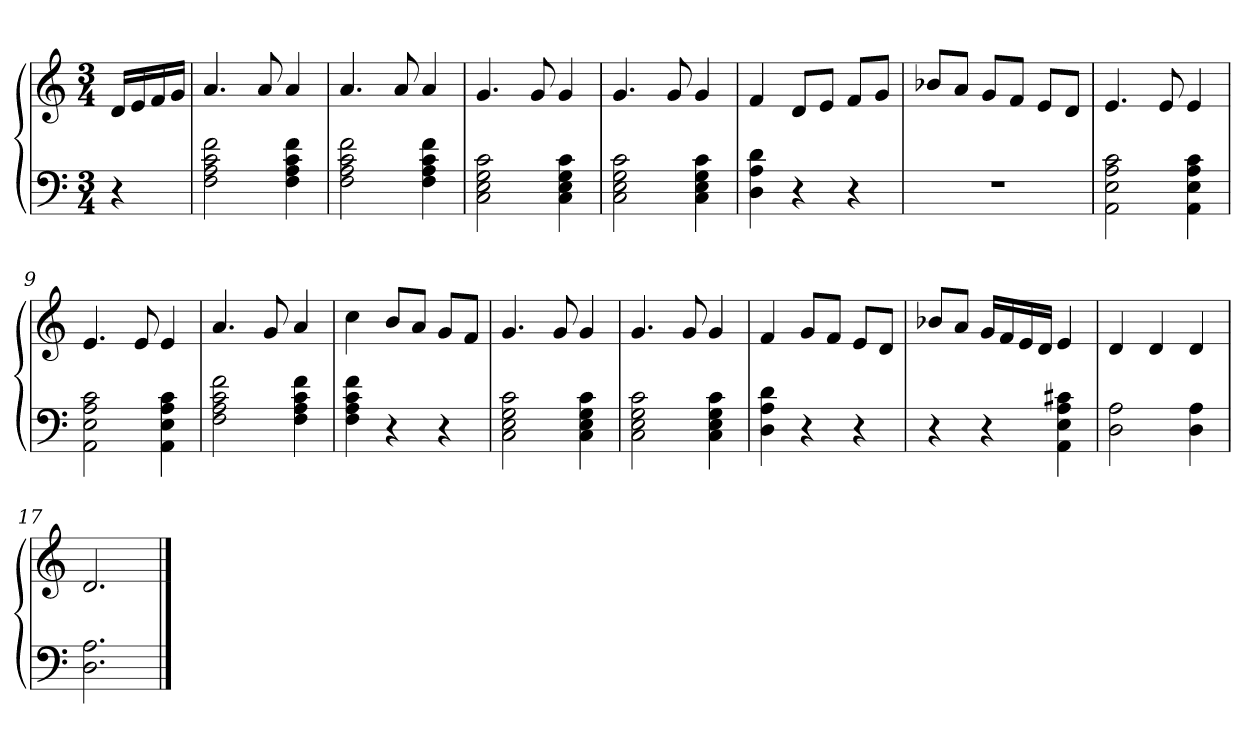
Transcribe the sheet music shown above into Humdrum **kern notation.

**kern	**kern
*part1	*part1
*staff2	*staff1
*clefF4	*clefG2
*k[]	*k[]
*M3/4	*M3/4
=1	=1
4r	16d/LL
.	16e/
.	16f/
.	16g/JJ
=2	=2
2F\ 2A\ 2c\ 2f\	4.a/
.	8a/
4F\ 4A\ 4c\ 4f\	4a/
=3	=3
2F\ 2A\ 2c\ 2f\	4.a/
.	8a/
4F\ 4A\ 4c\ 4f\	4a/
=4	=4
2C\ 2E\ 2G\ 2c\	4.g/
.	8g/
4C\ 4E\ 4G\ 4c\	4g/
=5	=5
2C\ 2E\ 2G\ 2c\	4.g/
.	8g/
4C\ 4E\ 4G\ 4c\	4g/
!!LO:LB:g=z
=6	=6
4D\ 4A\ 4d\	4f/
4r	8d/L
.	8e/J
4r	8f/L
.	8g/J
=7	=7
2.r	8b-X/L
.	8a/J
.	8g/L
.	8f/J
.	8e/L
.	8d/J
=8	=8
2AA\ 2E\ 2A\ 2c\	4.e/
.	8e/
4AA\ 4E\ 4A\ 4c\	4e/
=9	=9
2AA\ 2E\ 2A\ 2c\	4.e/
.	8e/
4AA\ 4E\ 4A\ 4c\	4e/
!!LO:LB:g=z
=10	=10
2F\ 2A\ 2c\ 2f\	4.a/
.	8g/
4F\ 4A\ 4c\ 4f\	4a/
=11	=11
4F\ 4A\ 4c\ 4f\	4cc\
4r	8b/L
.	8a/J
4r	8g/L
.	8f/J
=12	=12
2C\ 2E\ 2G\ 2c\	4.g/
.	8g/
4C\ 4E\ 4G\ 4c\	4g/
=13	=13
2C\ 2E\ 2G\ 2c\	4.g/
.	8g/
4C\ 4E\ 4G\ 4c\	4g/
!!LO:LB:g=z
=14	=14
4D\ 4A\ 4d\	4f/
4r	8g/L
.	8f/J
4r	8e/L
.	8d/J
=15	=15
4r	8b-X/L
.	8a/J
4r	16g/LL
.	16f/
.	16e/
.	16d/JJ
4AA\ 4E\ 4A\ 4c#X\	4e/
=16	=16
2D\ 2A\	4d/
.	4d/
4D\ 4A\	4d/
=17	=17
2.D\ 2.A\	2.d/
==	==
*-	*-
